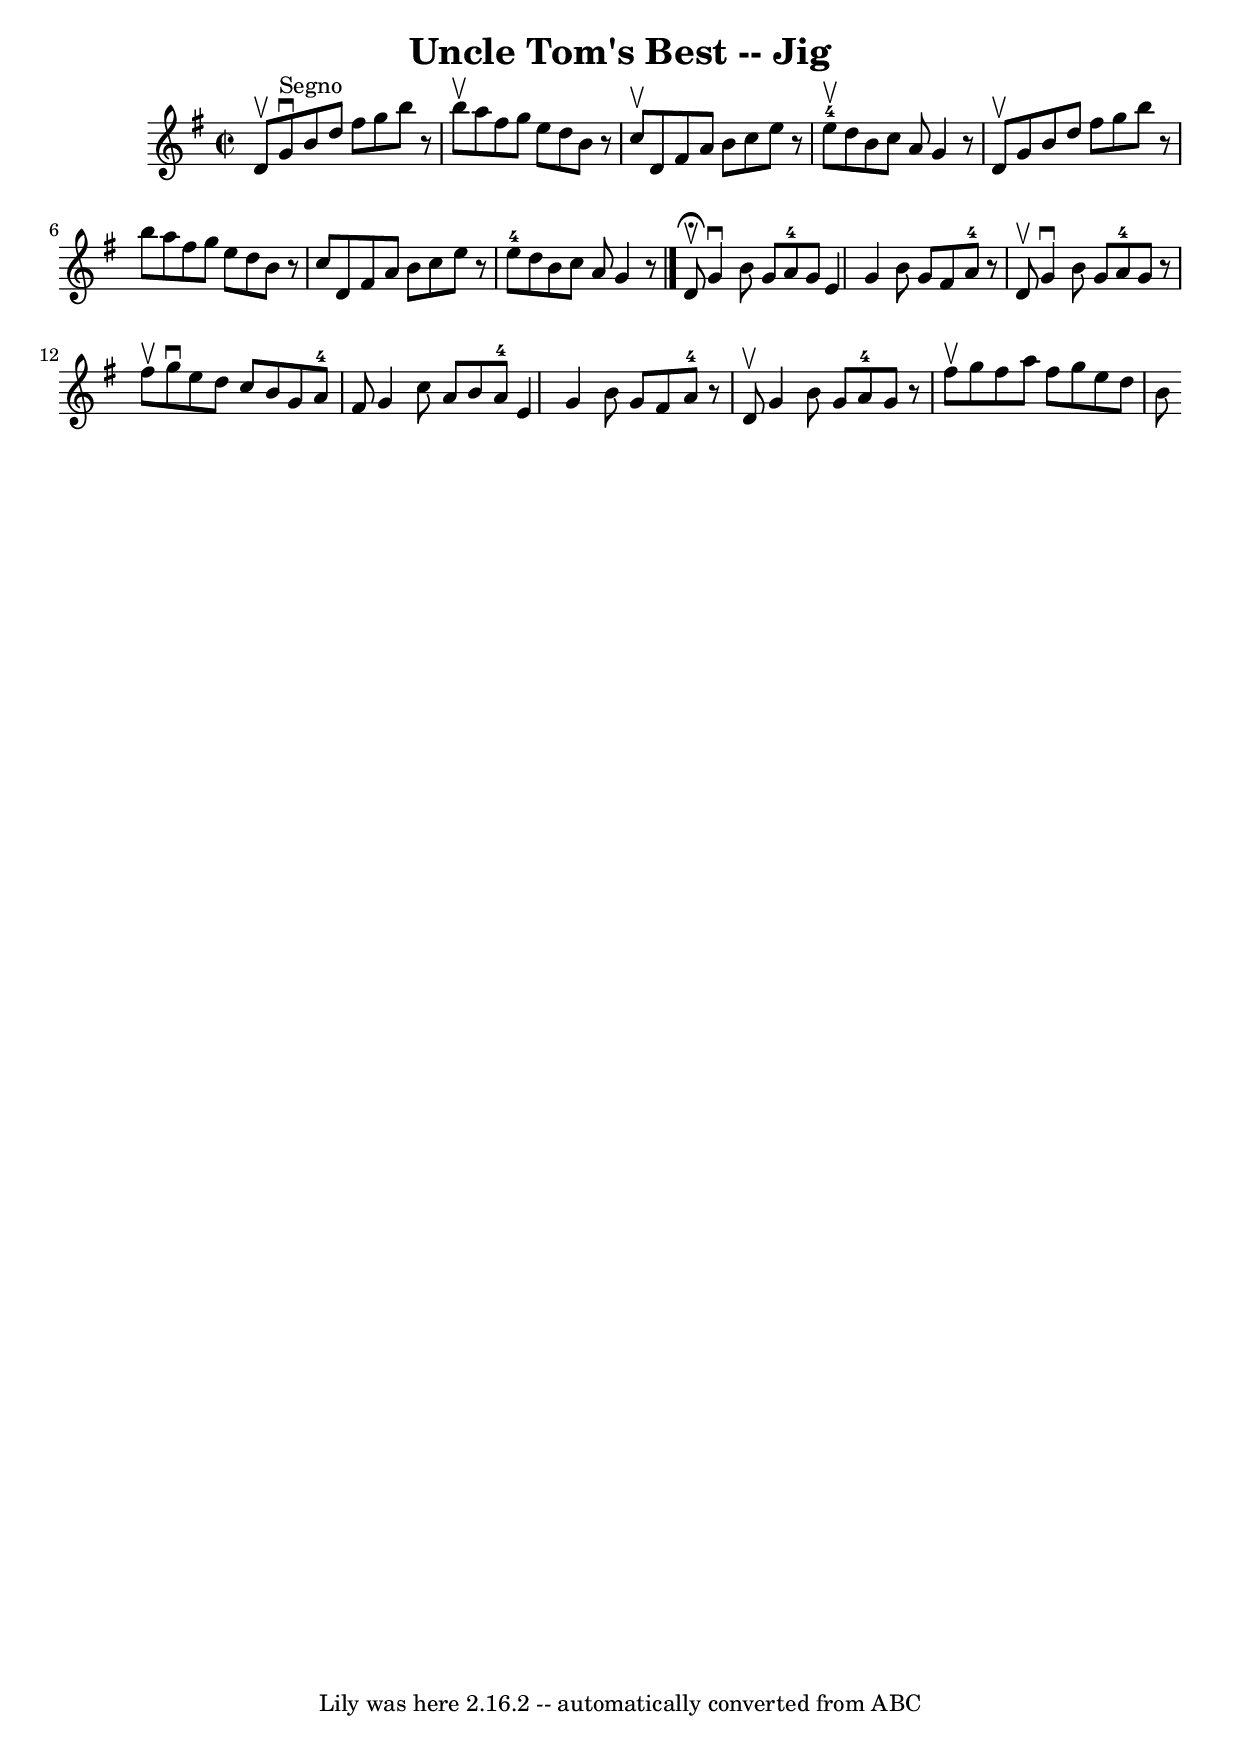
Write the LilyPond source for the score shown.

\version "2.16.2"
\include "Mammoth.ily"
\header {
  %% book = "Ryan's Mammoth Collection"
 crossRefNumber = "1"
 footnotes = "\\\\117 660"
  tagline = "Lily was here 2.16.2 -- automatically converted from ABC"
  title = "Uncle Tom's Best -- Jig"

}
voicedefault =  {


  \override Staff.TimeSignature #'style = #'C
  \time 2/2 
  \key g \major d'8^\upbow    |
 g'8^"Segno"^\downbow b'8 d''8 fs''8 g''8 b''8    r8 b''8^\upbow    |
 a''8 fs''8 g''8 e''8 d''8 b'8    r8 c''8^\upbow    |
 d'8 fs'8 a'8 b'8 c''8 e''8    r8 e''8-4^\upbow    |
 d''8 b'8 c''8 a'8 g'4    r8 d'8^\upbow    |
 g'8 b'8 d''8 fs''8 g''8 b''8    r8 b''8     |
 a''8 fs''8 g''8 e''8 d''8 b'8    r8 c''8     |
 d'8 fs'8 a'8 b'8 c''8 e''8    r8 e''8-4    |
 d''8 b'8 c''8 a'8 g'4    r8     \bar "|." d'8^\fermata^\upbow  |
 g'4^\downbow b'8 g'8 a'8-4 g'8 e'4     |
 g'4 b'8 g'8 fs'8 a'8-4      r8 d'8^\upbow    |
 g'4^\downbow b'8 g'8 a'8-4 g'8       r8 fs''8^\upbow    |
 g''8^\downbow e''8 d''8 c''8 b'8 g'8 a'8-4 fs'8     |
 g'4 c''8 a'8 b'8 a'8-4 e'4     |
 g'4 b'8 g'8 fs'8 a'8-4   r8 d'8^\upbow    |
 g'4 b'8 g'8 a'8-4 g'8    r8 fs''8^\upbow    |
 g''8 fs''8 a''8 fs''8 g''8 e''8 d''8 b'8       \bar " |."   

}

\score{
  <<

    \context Staff="default"
    {
      \voicedefault 
      
    }

  >>
  \layout {
    
  }
  \midi {
  }

}
